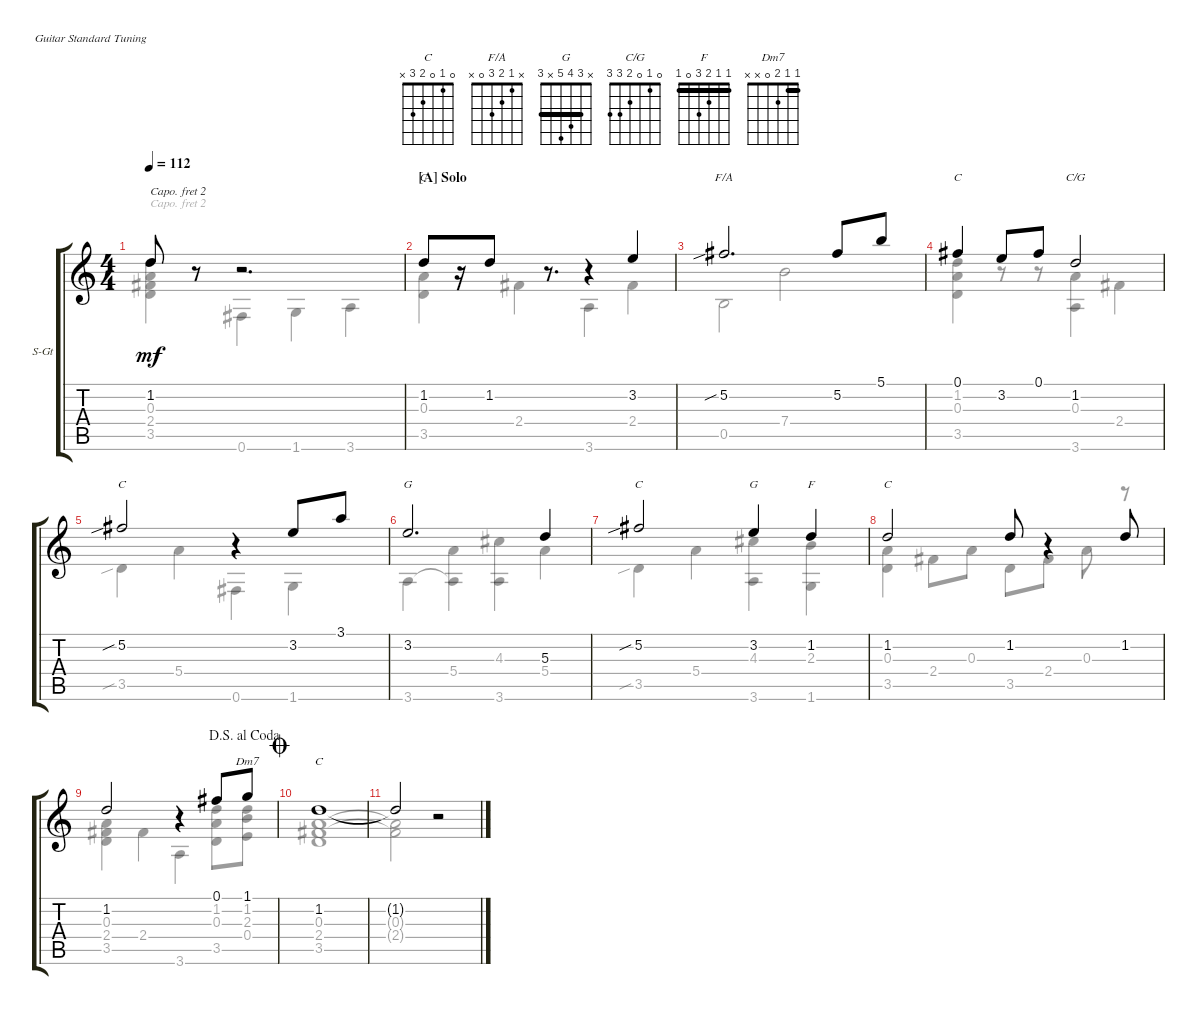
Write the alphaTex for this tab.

\defaultSystemsLayout 4
\bracketExtendMode groupsimilarinstruments
\firstSystemTrackNameOrientation horizontal
\otherSystemsTrackNameOrientation horizontal
\track ("Steel Guitar" "S-Gt") {instrument acousticguitarsteel}
\staff {score tabs}
\capo 2
\tuning (E4 B3 G3 D3 A2 E2)
\chord ("C" 0 1 0 2 3 x)
\chord ("F/A" x 1 2 3 0 x)
\chord ("G" x 3 4 5 x 3) {barre 3}
\chord ("C/G" 0 1 0 2 3 3)
\chord ("F" 1 1 2 3 0 1) {barre 1}
\chord ("Dm7" 1 1 2 0 x x) {barre 1}
\voice
\ts (4 4)
\tempo 112
\clef g2
\ks c
1.2.8{dy mf} r.8 r.2{d} |
\section ("A" "Solo")
1.2.8{ch "C"} r.16 1.2.8 r.8{d} r.4 3.2.4 |
5.2{sib}.2{d ch "F/A"} 5.2.8 5.1.8 |
0.1.4{ch "C"} 3.2.8 0.1.8 1.2.2{ch "C/G"} |
5.2{sib}.2{ch "C"} r.4 3.2.8 3.1.8 |
3.2.2{d ch "G"} 5.3.4 |
5.2{sib}.2{ch "C"} 3.2.4{ch "G"} 1.2.4{ch "F"} |
1.2.2{ch "C"} 1.2.8 r.4 1.2.8 |
\jump dalsegnoalcoda
1.2.2 r.4 0.1.8 1.1.8{ch "Dm7"} |
\jump coda
1.2.1{ch "C"} |
1.2{t}.2 r.2
\voice
\clef g2
\ottava regular
\simile none
\ks c
(3.5 0.3 1.2 2.4).4{dy mf} 0.6.4 1.6.4 3.6.4 |
(3.5 0.3).4 2.4.4 3.6.4 2.4.4 |
0.5.2 7.4.2 |
(3.5 0.3 1.2).4 r.8 r.8 (3.6 0.3).4 2.4.4 |
3.5{sib}.4 5.4.4 0.6.4 1.6.4 |
3.6.4 (3.6{t} 5.4).4 (3.6 4.3).4 5.4.4 |
3.5{sib}.4 5.4.4 (3.6 4.3).4 (1.6 2.3).4 |
(3.5 0.3).4 2.4.8 0.3.8 3.5.8 2.4.8 0.3.8 r.8 |
(3.5 0.3 2.4).4 2.4.4 3.6.4 (3.5 0.3 1.2).8 (1.2 2.3 0.4).8 |
(3.5 2.4 0.3).1 |
(0.3{t} 2.4{t}).2 r.2
